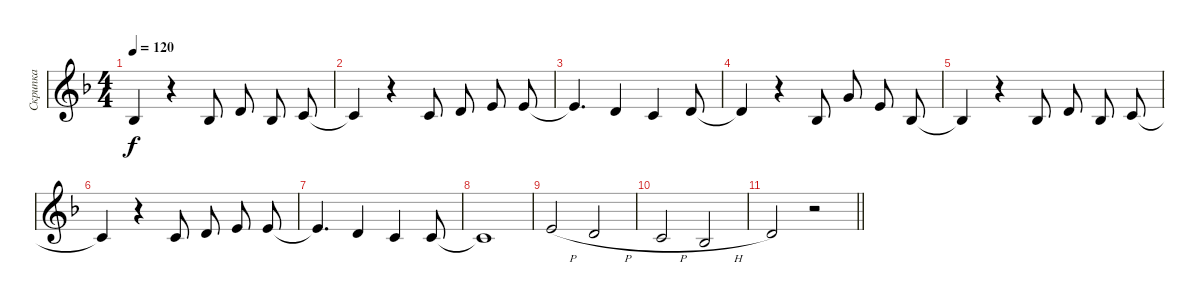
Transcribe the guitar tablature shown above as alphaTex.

\track ("Скрипка" "Скрипка") {instrument violin}
\staff {score}
\tuning (E4 B3 G3 D3 A2 E2) {hide}
\ts (4 4)
\tempo 120
\clef g2
\ks f
3.3{t}.4{dy f} r.4 3.3.8{beam split} 3.2.8 3.3.8{beam split} 1.2.8 |
1.2{t}.4 r.4 1.2.8{beam split} 3.2.8 0.1.8{beam split} 0.1.8 |
0.1{t}.4{d} 3.2.4 1.2.4 3.2.8 |
3.2{t}.4 r.4 3.3.8{beam split} 3.1.8 0.1.8{beam split} 3.3.8 |
3.3{t}.4 r.4 3.3.8{beam split} 3.2.8 3.3.8{beam split} 1.2.8 |
1.2{t}.4 r.4 1.2.8{beam split} 3.2.8 0.1.8{beam split} 0.1.8 |
0.1{t}.4{d} 3.2.4 1.2.4 1.2.8 |
1.2{t}.1 |
9.3{h}.2 7.3{h}.2 |
5.3{h}.2 3.3{h}.2 |
\barLineRight lightlight
7.3.2 r.2
